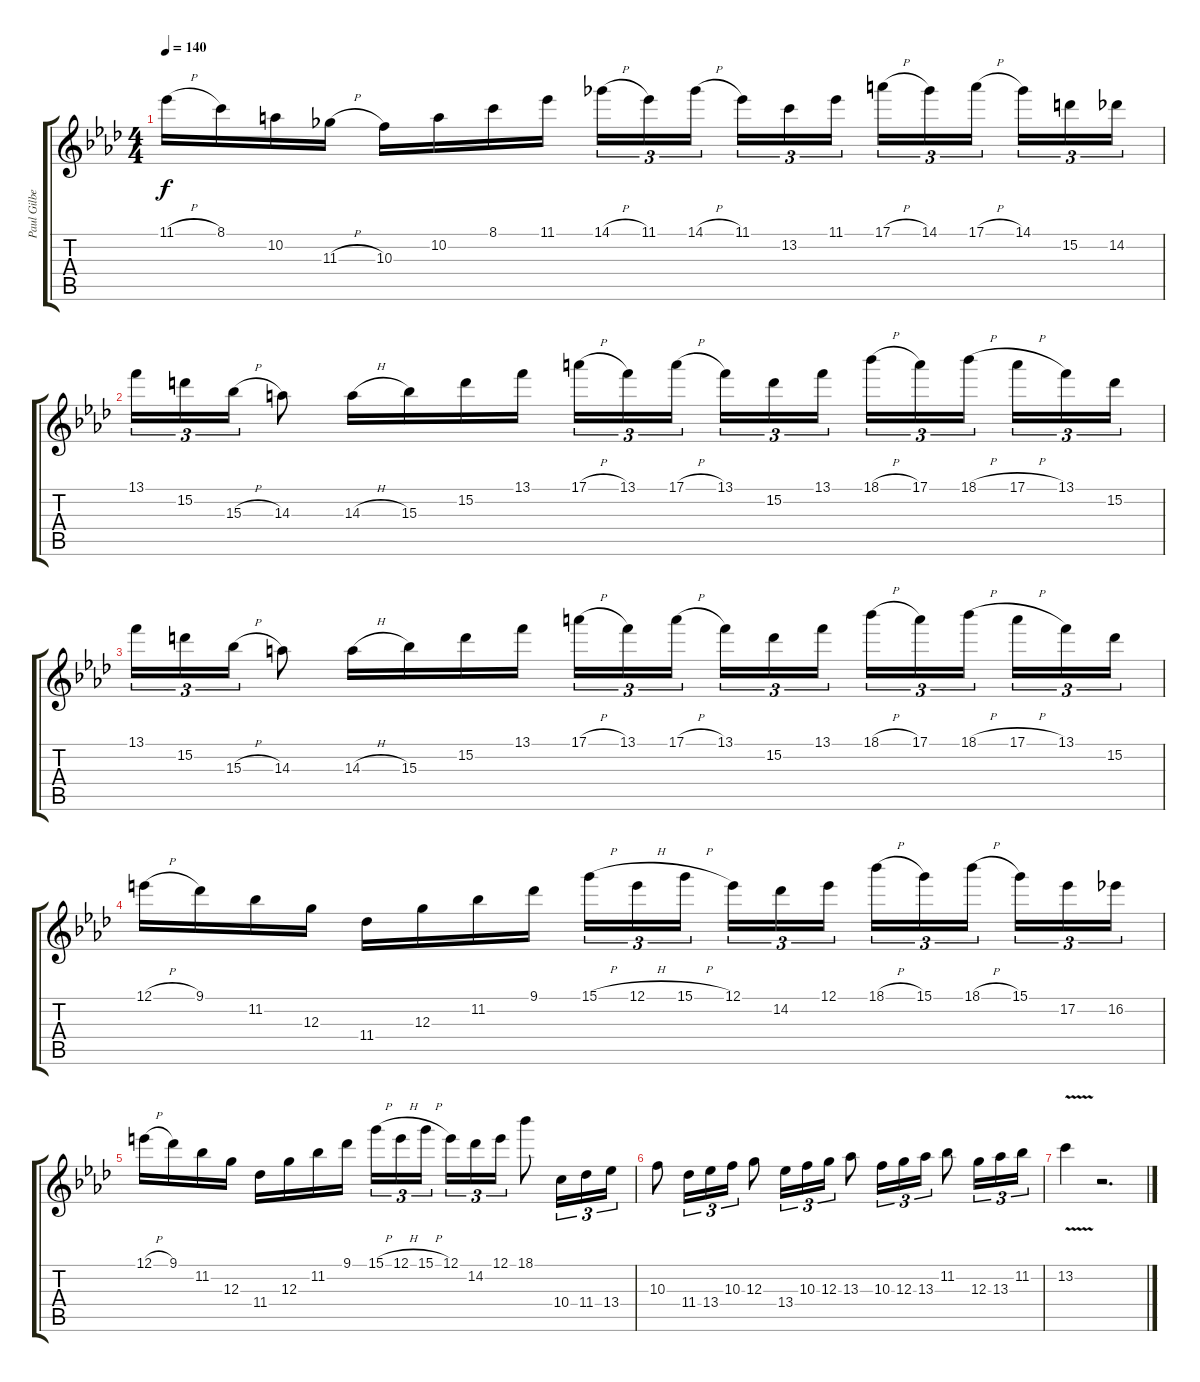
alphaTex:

\track ("Paul Gilbert" "Paul Gilbe") {instrument distortionguitar}
\staff {score tabs}
\tuning (E4 B3 G3 D3 A2 E2) {hide}
\ts (4 4)
\tempo 140
\clef g2
\ks fminor
11.1{h}.16{dy f} 8.1.16 10.2.16 11.3{h}.16 10.3.16 10.2.16 8.1.16 11.1.16 14.1{h}.16{tu (3 2)} 11.1.16{tu (3 2)} 14.1{h}.16{tu (3 2) beam splitsecondary} 11.1.16{tu (3 2)} 13.2.16{tu (3 2)} 11.1.16{tu (3 2)} 17.1{h}.16{tu (3 2)} 14.1.16{tu (3 2)} 17.1{h}.16{tu (3 2) beam splitsecondary} 14.1.16{tu (3 2)} 15.2.16{tu (3 2)} 14.2.16{tu (3 2)} |
13.1.16{tu (3 2)} 15.2.16{tu (3 2)} 15.3{h}.16{tu (3 2)} 14.3.8 14.3{h}.16 15.3.16 15.2.16 13.1.16 17.1{h}.16{tu (3 2)} 13.1.16{tu (3 2)} 17.1{h}.16{tu (3 2) beam splitsecondary} 13.1.16{tu (3 2)} 15.2.16{tu (3 2)} 13.1.16{tu (3 2)} 18.1{h}.16{tu (3 2)} 17.1.16{tu (3 2)} 18.1{h}.16{tu (3 2) beam splitsecondary} 17.1{h}.16{tu (3 2)} 13.1.16{tu (3 2)} 15.2.16{tu (3 2)} |
13.1.16{tu (3 2)} 15.2.16{tu (3 2)} 15.3{h}.16{tu (3 2)} 14.3.8 14.3{h}.16 15.3.16 15.2.16 13.1.16 17.1{h}.16{tu (3 2)} 13.1.16{tu (3 2)} 17.1{h}.16{tu (3 2) beam splitsecondary} 13.1.16{tu (3 2)} 15.2.16{tu (3 2)} 13.1.16{tu (3 2)} 18.1{h}.16{tu (3 2)} 17.1.16{tu (3 2)} 18.1{h}.16{tu (3 2) beam splitsecondary} 17.1{h}.16{tu (3 2)} 13.1.16{tu (3 2)} 15.2.16{tu (3 2)} |
12.1{h}.16 9.1.16 11.2.16 12.3.16 11.4.16 12.3.16 11.2.16 9.1.16 15.1{h}.16{tu (3 2)} 12.1{h}.16{tu (3 2)} 15.1{h}.16{tu (3 2) beam splitsecondary} 12.1.16{tu (3 2)} 14.2.16{tu (3 2)} 12.1.16{tu (3 2)} 18.1{h}.16{tu (3 2)} 15.1.16{tu (3 2)} 18.1{h}.16{tu (3 2) beam splitsecondary} 15.1.16{tu (3 2)} 17.2.16{tu (3 2)} 16.2.16{tu (3 2)} |
12.1{h}.16 9.1.16 11.2.16 12.3.16 11.4.16 12.3.16 11.2.16 9.1.16 15.1{h}.16{tu (3 2)} 12.1{h}.16{tu (3 2)} 15.1{h}.16{tu (3 2) beam splitsecondary} 12.1.16{tu (3 2)} 14.2.16{tu (3 2)} 12.1.16{tu (3 2)} 18.1.8 10.4.16{tu (3 2)} 11.4.16{tu (3 2)} 13.4.16{tu (3 2)} |
10.3.8 11.4.16{tu (3 2)} 13.4.16{tu (3 2)} 10.3.16{tu (3 2)} 12.3.8 13.4.16{tu (3 2)} 10.3.16{tu (3 2)} 12.3.16{tu (3 2)} 13.3.8 10.3.16{tu (3 2)} 12.3.16{tu (3 2)} 13.3.16{tu (3 2)} 11.2.8 12.3.16{tu (3 2)} 13.3.16{tu (3 2)} 11.2.16{tu (3 2)} |
13.2{v}.4 r.2{d}
